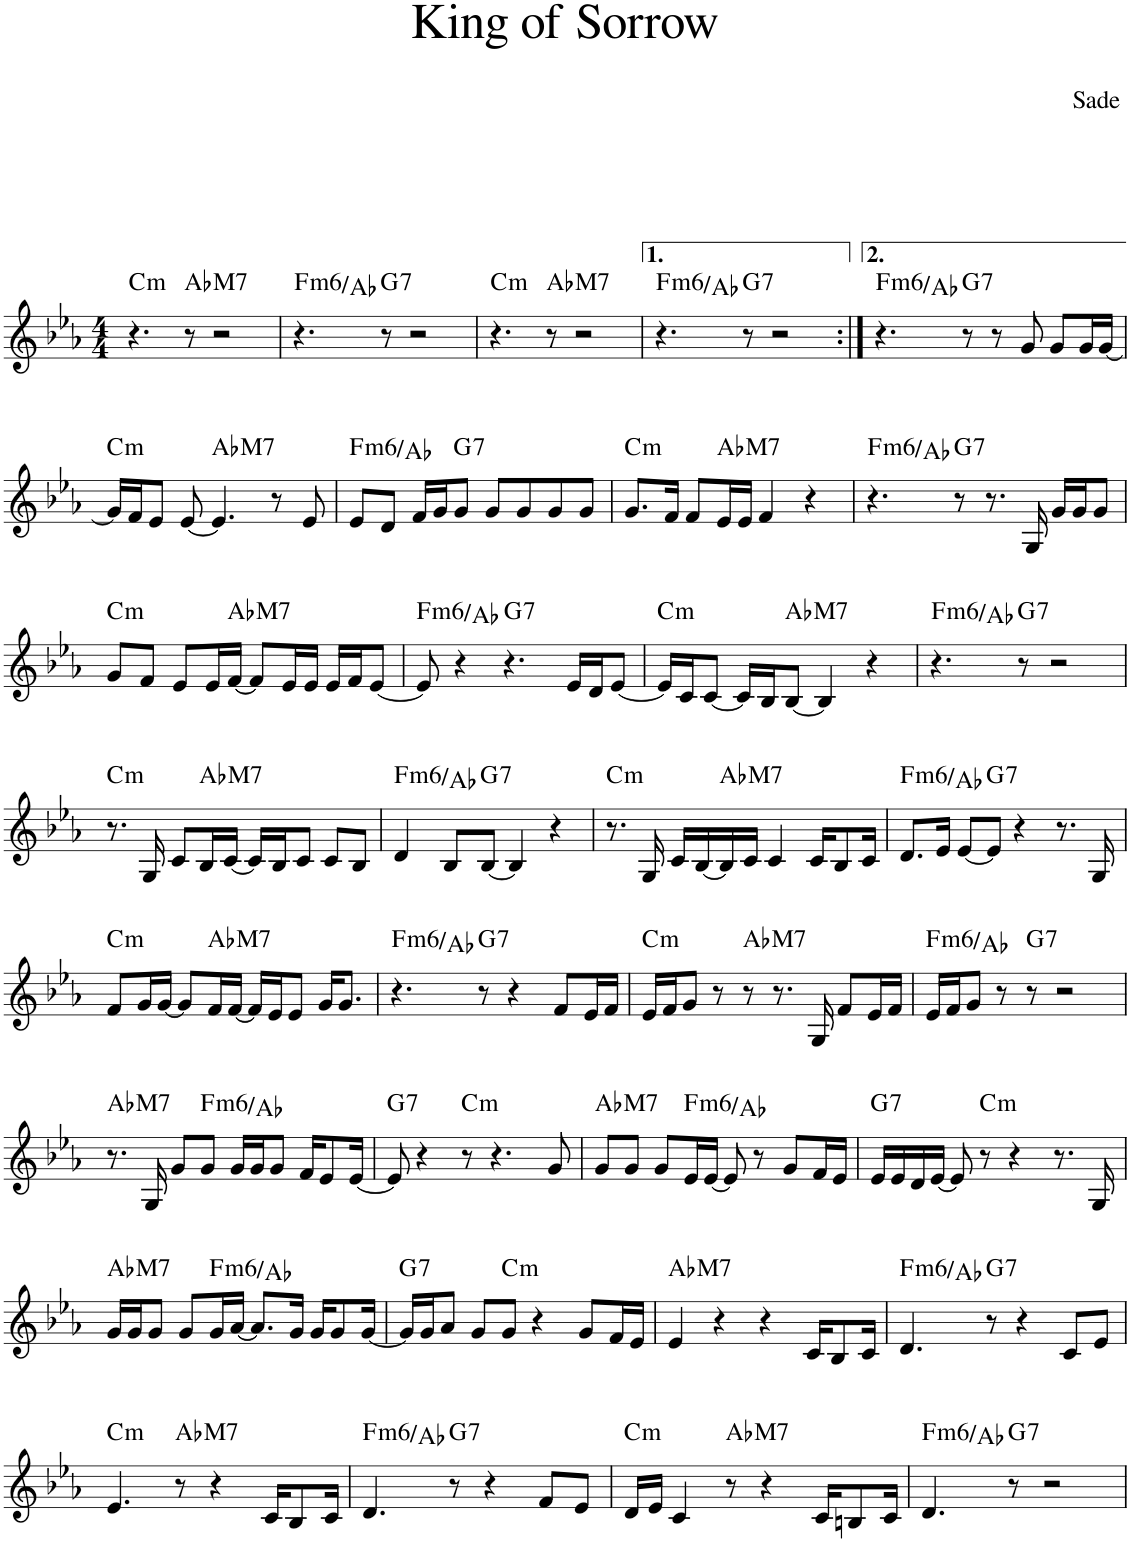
**kern	**harte
*part1	*part1
*staff1	*
*I"Piano	*
*I'Pno.	*
*clefG2	*
*k[b-e-a-]	*
*M4/4	*
=1	=1
!	!LO:H:kt=m
4.r	C:min
!	!LO:H:kt=M7
8r	Ab:maj7
2r	.
=2	=2
!	!LO:H:kt=m6
4.r	F:min6/b3
!	!LO:H:kt=7
8r	G:7
2r	.
=3	=3
!	!LO:H:kt=m
4.r	C:min
!	!LO:H:kt=M7
8r	Ab:maj7
2r	.
=4	=4
!	!LO:H:kt=m6
4.r	F:min6/b3
!	!LO:H:kt=7
8r	G:7
2r	.
=5:|!	=5:|!
!	!LO:H:kt=m6
4.r	F:min6/b3
!	!LO:H:kt=7
8r	G:7
8r	.
8g/	.
8g/L	.
16g/L	.
[16g/JJ	.
!!LO:LB:g=z
=6	=6
!	!LO:H:kt=m
16g/LL]	C:min
16f/J	.
8e-/J	.
[8e-/	.
!	!LO:H:kt=M7
4.e-/]	Ab:maj7
8r	.
8e-/	.
=7	=7
!	!LO:H:kt=m6
8e-/L	F:min6/b3
8d/J	.
16f/LL	.
16g/J	.
!	!LO:H:kt=7
8g/J	G:7
8g/L	.
8g/	.
8g/	.
8g/J	.
=8	=8
!	!LO:H:kt=m
8.g/L	C:min
16f/Jk	.
8f/L	.
!	!LO:H:kt=M7
16e-/L	Ab:maj7
16e-/JJ	.
4f/	.
4r	.
=9	=9
!	!LO:H:kt=m6
4.r	F:min6/b3
!	!LO:H:kt=7
8r	G:7
8.r	.
16G/	.
16g/LL	.
16g/J	.
8g/J	.
!!LO:LB:g=z
=10	=10
!	!LO:H:kt=m
8g/L	C:min
8f/J	.
8e-/L	.
16e-/L	.
!	!LO:H:kt=M7
[16f/JJ	Ab:maj7
8f/L]	.
16e-/L	.
16e-/JJ	.
16e-/LL	.
16f/J	.
[8e-/J	.
=11	=11
!	!LO:H:kt=m6
8e-/]	F:min6/b3
4r	.
!	!LO:H:kt=7
4.r	G:7
16e-/LL	.
16d/J	.
[8e-/J	.
=12	=12
!	!LO:H:kt=m
16e-/LL]	C:min
16c/J	.
[8c/J	.
16c/LL]	.
16B-/J	.
!	!LO:H:kt=M7
[8B-/J	Ab:maj7
4B-/]	.
4r	.
=13	=13
!	!LO:H:kt=m6
4.r	F:min6/b3
!	!LO:H:kt=7
8r	G:7
2r	.
!!LO:LB:g=z
=14	=14
!	!LO:H:kt=m
8.r	C:min
16G/	.
8c/L	.
!	!LO:H:kt=M7
16B-/L	Ab:maj7
[16c/JJ	.
16c/LL]	.
16B-/J	.
8c/J	.
8c/L	.
8B-/J	.
=15	=15
!	!LO:H:kt=m6
4d/	F:min6/b3
8B-/L	.
!	!LO:H:kt=7
[8B-/J	G:7
4B-/]	.
4r	.
=16	=16
!	!LO:H:kt=m
8.r	C:min
16G/	.
16c/LL	.
[16B-/	.
!	!LO:H:kt=M7
16B-/]	Ab:maj7
16c/JJ	.
4c/	.
16c/KL	.
8B-/	.
16c/Jk	.
=17	=17
!	!LO:H:kt=m6
8.d/L	F:min6/b3
16e-/Jk	.
[8e-/L	.
!	!LO:H:kt=7
8e-/J]	G:7
4r	.
8.r	.
16G/	.
!!LO:LB:g=z
=18	=18
!	!LO:H:kt=m
8f/L	C:min
16g/L	.
[16g/JJ	.
8g/L]	.
!	!LO:H:kt=M7
16f/L	Ab:maj7
[16f/JJ	.
16f/LL]	.
16e-/J	.
8e-/J	.
16g/KL	.
8.g/J	.
=19	=19
!	!LO:H:kt=m6
4.r	F:min6/b3
!	!LO:H:kt=7
8r	G:7
4r	.
8f/L	.
16e-/L	.
16f/JJ	.
=20	=20
!	!LO:H:kt=m
16e-/LL	C:min
16f/J	.
8g/J	.
8r	.
!	!LO:H:kt=M7
8r	Ab:maj7
8.r	.
16G/	.
8f/L	.
16e-/L	.
16f/JJ	.
=21	=21
!	!LO:H:kt=m6
16e-/LL	F:min6/b3
16f/J	.
8g/J	.
8r	.
!	!LO:H:kt=7
8r	G:7
2r	.
!!LO:LB:g=z
=22	=22
!	!LO:H:kt=M7
8.r	Ab:maj7
16G/	.
8g/L	.
!	!LO:H:kt=m6
8g/J	F:min6/b3
16g/LL	.
16g/J	.
8g/J	.
16f/KL	.
8e-/	.
[16e-/Jk	.
=23	=23
!	!LO:H:kt=7
8e-/]	G:7
4r	.
!	!LO:H:kt=m
8r	C:min
4.r	.
8g/	.
=24	=24
!	!LO:H:kt=M7
8g/L	Ab:maj7
8g/J	.
8g/L	.
!	!LO:H:kt=m6
16e-/L	F:min6/b3
[16e-/JJ	.
8e-/]	.
8r	.
8g/L	.
16f/L	.
16e-/JJ	.
=25	=25
!	!LO:H:kt=7
16e-/LL	G:7
16e-/	.
16d/	.
[16e-/JJ	.
8e-/]	.
!	!LO:H:kt=m
8r	C:min
4r	.
8.r	.
16G/	.
!!LO:LB:g=z
=26	=26
!	!LO:H:kt=M7
16g/LL	Ab:maj7
16g/J	.
8g/J	.
8g/L	.
!	!LO:H:kt=m6
16g/L	F:min6/b3
[16a-/JJ	.
8.a-/L]	.
16g/Jk	.
16g/KL	.
8g/	.
[16g/Jk	.
=27	=27
!	!LO:H:kt=7
16g/LL]	G:7
16g/J	.
8a-/J	.
8g/L	.
!	!LO:H:kt=m
8g/J	C:min
4r	.
8g/L	.
16f/L	.
16e-/JJ	.
=28	=28
!	!LO:H:kt=M7
4e-/	Ab:maj7
4r	.
4r	.
16c/KL	.
8B-/	.
16c/Jk	.
=29	=29
!	!LO:H:kt=m6
4.d/	F:min6/b3
!	!LO:H:kt=7
8r	G:7
4r	.
8c/L	.
8e-/J	.
!!LO:LB:g=z
=30	=30
!	!LO:H:kt=m
4.e-/	C:min
!	!LO:H:kt=M7
8r	Ab:maj7
4r	.
16c/KL	.
8B-/	.
16c/Jk	.
=31	=31
!	!LO:H:kt=m6
4.d/	F:min6/b3
!	!LO:H:kt=7
8r	G:7
4r	.
8f/L	.
8e-/J	.
=32	=32
!	!LO:H:kt=m
16d/LL	C:min
16e-/JJ	.
4c/	.
!	!LO:H:kt=M7
8r	Ab:maj7
4r	.
16c/KL	.
8Bn/	.
16c/Jk	.
=33	=33
!	!LO:H:kt=m6
4.d/	F:min6/b3
!	!LO:H:kt=7
8r	G:7
2r	.
=	=
*-	*-
